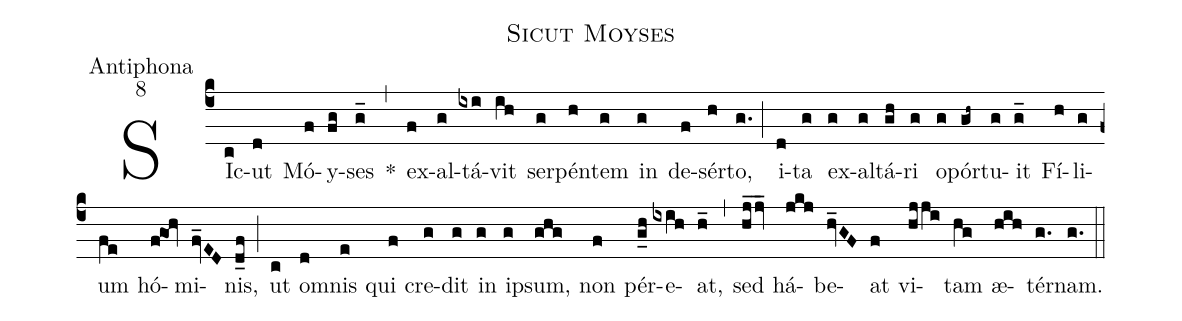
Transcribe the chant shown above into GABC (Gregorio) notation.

name:Sicut Moyses;
office-part:Antiphona;
mode:8;
%%
(c4)
SIc(c)ut(d) Mó(f)y(fg)ses(g_) *(,)
ex(f)al(g)tá(ixi)vit(ih) ser(g)pén(h)tem(g) in(g) de(f)sér(h)to,(g.) (;)
i(d)ta(g) ex(g)al(g)tá(gh)ri(g) o(g)pór(gh~)tu(g)it(g_) Fí(h)li(g)um(fe) hó(fgOh)mi(fv_ED)nis,(d_f) (;)
ut(c) om(d)nis(e) qui(f) cre(g)dit(g) in(g) i(g)psum,(ghg) non(f) pér(g_h)e(ixih)at,(h_) (,)
sed(hj_jv_) há(jkj)be(hv_GF)at(f) vi(hjji)tam(hg) æ(hih)tér(g.)nam.(g.) (::)
